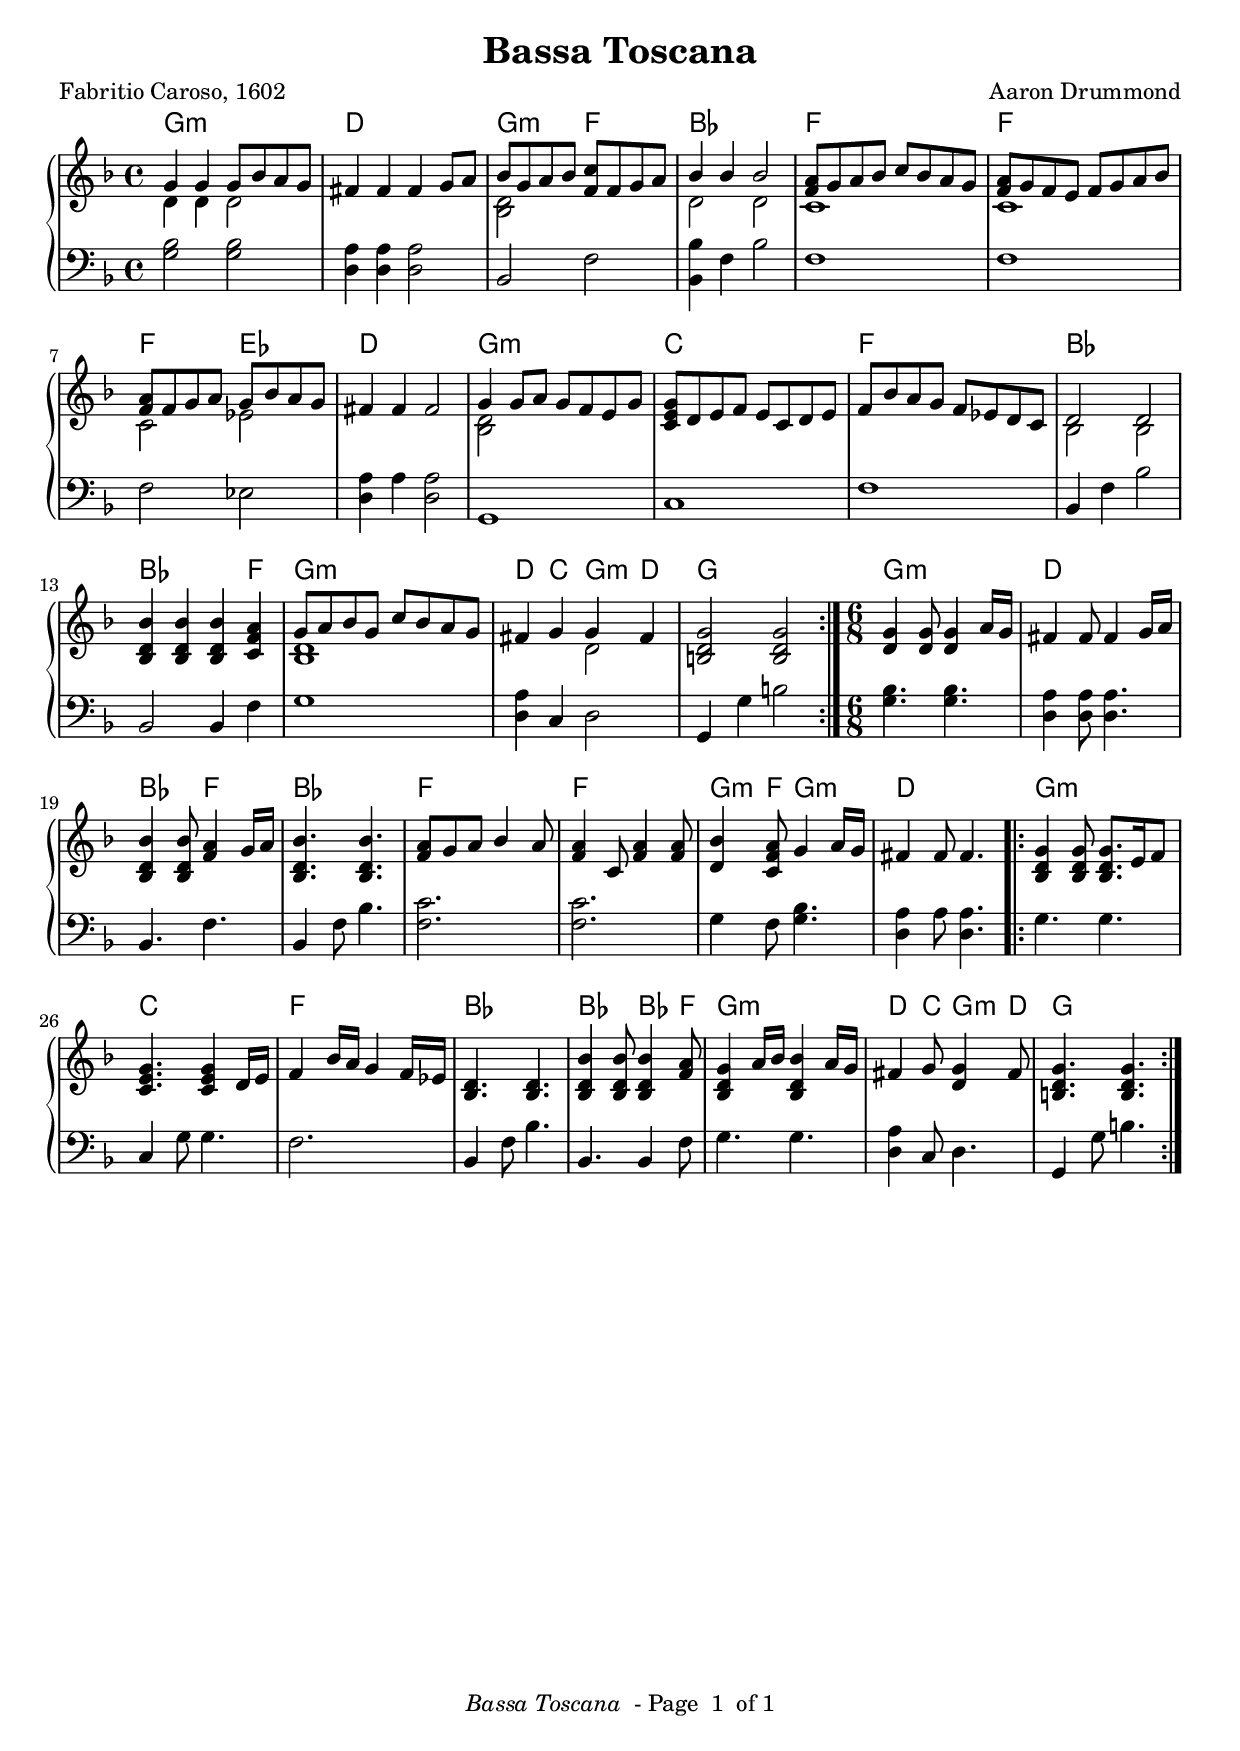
\paper {
  oddFooterMarkup = \markup {
    \fill-line { \line {
      \italic \fromproperty #'header:title
      " - Page "
      \fromproperty #'page:page-number-string
      " of 1"
    } }
  }
  evenFooterMarkup = \oddFooterMarkup
}
%#(set-global-staff-size 17)
\include "english.ly"

\header{
  title = "Bassa Toscana"
  poet = "Fabritio Caroso, 1602"
  composer = "Aaron Drummond"
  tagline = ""
}


chordLine = \chordmode {
  g1:m d g2:m f bf1 |
  f1 f f2 ef d1 g:m |
c f bf bf2. f4 g1:m
d4 c g:m d g1 |
g2.:m d bf4. f bf2. |
f f | g4:m f8 g4.:m | d2. |
g:m c f bf | bf4. bf4 f8 | 
g2.:m | d4 c8 g4:m d8 | g2.
}

upper = \relative c'' {
  \clef treble
  \key f \major
  \time 4/4

<<
\new Voice {
\voiceOne
\repeat volta 5 { g4 g g8 bf a g | fs4 fs fs g8 a | bf8 g a bf <c f,> f, g a | bf4 bf bf2 |
<f a>8 g a bf c bf a g | <f a> g f e f g a bf | <f a> f g a g bf a g | fs4 fs fs2 |
g4 g8 a g f e g | <g e c> d e f e c d e | f bf a g f ef d c | d2 d |

<bf d bf'>4 <bf d bf'> <bf d bf'> <c f a> | g'8 a bf g c bf a g | fs4 g g fs | <g d b>2 <g d b>
}

\time 6/8

% 17
<g d>4 <g d>8 <g d>4 a16 g | fs4 fs8  fs4 g16 a | <bf d, bf>4 <bf d, bf>8 <a f>4 g16 a | <bf d, bf>4. <bf d, bf>4.

% 21
<a f>8 g a bf4 a8 | <a f>4 c,8 <a' f>4 <a f>8 | <bf d,>4 <a f c>8 g4 a16 g | fs4 fs8 fs4. \repeat volta 2 {

% 25
<g d bf>4 <g d bf>8 <g d bf>8. e16 f8 | <g e c>4. <g e c>4 d16 e | f4 bf16 a g4 f16 ef | <d bf>4. <d bf>4. 

% 29
<bf' d, bf>4 <bf d, bf>8 <bf d, bf>4 <a f>8 | <g d bf>4 a16 bf <bf d, bf>4 a16 g | fs4 g8 <g d>4 fs8 | <g d b>4. <g d b>4. 
}
}
\relative c'
\new Voice {
\voiceTwo d4 d d2 | s1 <bf d>2 s2 | d2 d2 | c1 c1 c2 ef2 s2 s2 | <bf d>2 s2

% 10
s1 s1
% 12
bf2 bf2
% 13
s1
% 14
<bf d>1
% 15
s2 d2


}
>>
  
}

lower = \relative c' {
  \clef bass
\key f \major
  \time 4/4

<bf g>2 <bf g>2 <d, a'>4 <d a'> <d a'>2 bf2 f'2 <bf bf,>4 f bf2 f1

f1 f2 ef2 <d a'>4 a'4 <a d,>2  g,1  c1

f1  bf,4 f'  bf2  bf,  bf4 f'  g1 <a d,>4  c, d2 g,4

g'4 b2 

% 6/8 section
<g bf>4. <g bf>4. <d a'>4 <d a'>8 <d a'>4. bf4. f'4. bf,4 f'8 bf4. <f c'>2. <f c'>2. 
g4  f8 <g bf>4. <d a'>4 a'8 <d, a'>4. 
% repeat
g4. g4. c,4 g'8 g4. f2. bf,4 f'8 bf4. bf, 
bf4 f'8 g4. g <a d,>4 c,8 d4. g,4 g'8 b4.


  
}

\score {
<<
\context ChordNames = chordcontext << \chordLine >>
  \new PianoStaff <<
    \new Staff = "upper" \upper
    \new Staff = "lower" \lower
  >>
>>
  \layout { 
indent = 0\mm
}
}

\score {
<<
\context ChordNames = chordcontext << \chordLine >>
  \unfoldRepeats
  \new PianoStaff <<
    \new Staff = "upper" \upper
    \new Staff = "lower" \lower
  >>
>>
  \midi { 
    \set Staff.midiInstrument = #"acoustic guitar (nylon)"

    \context {
      \Score
      tempoWholesPerMinute = #(ly:make-moment 120 4)
    }

}
}
